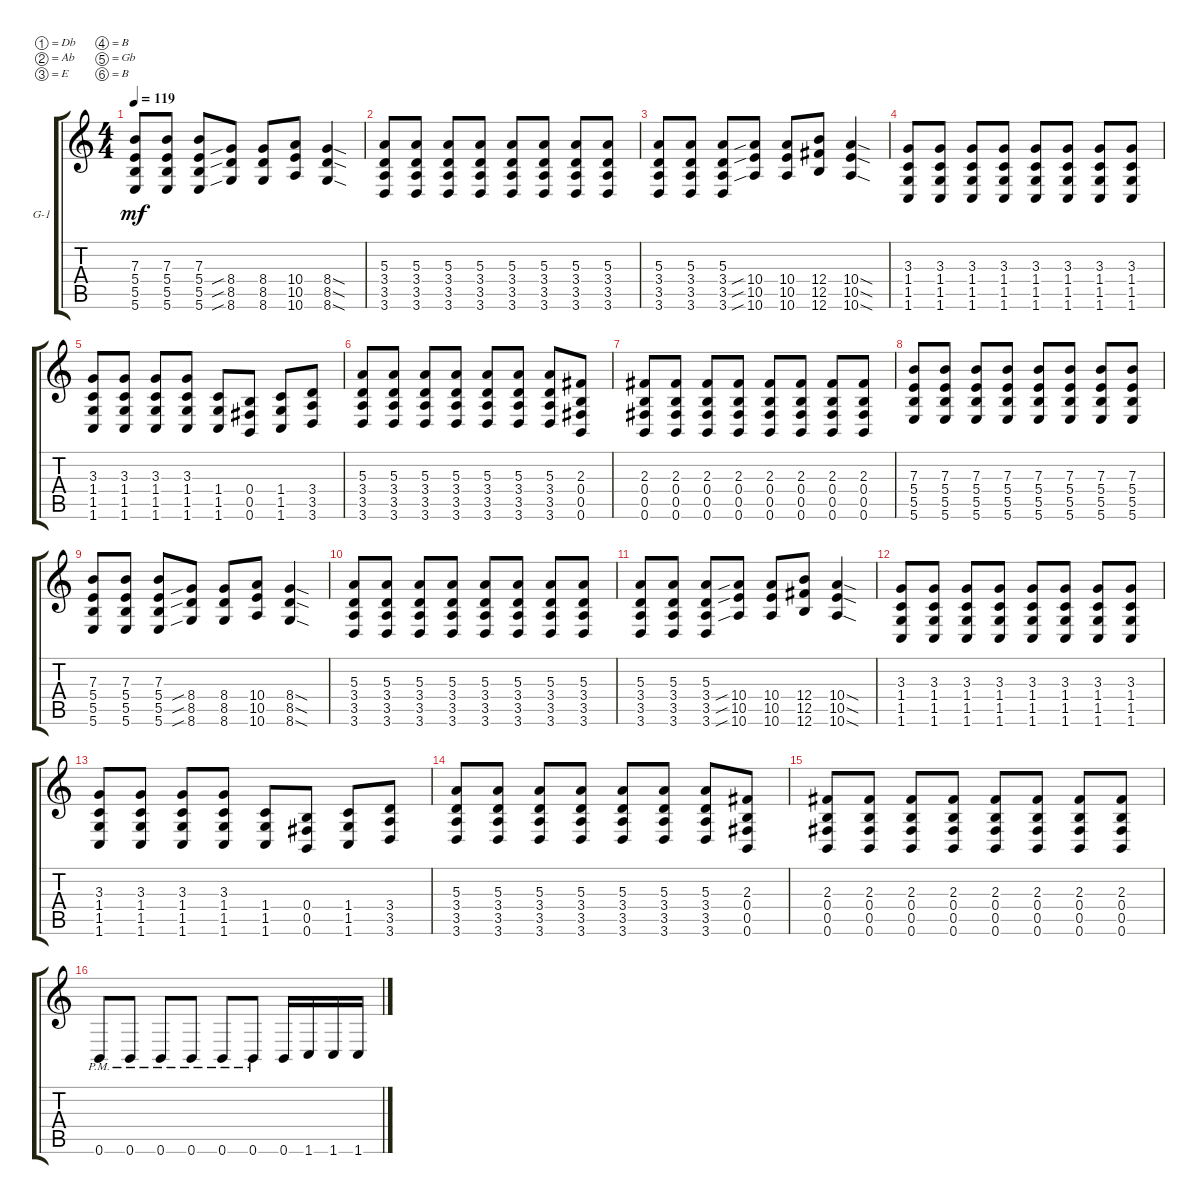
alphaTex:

\defaultSystemsLayout 4
\bracketExtendMode groupsimilarinstruments
\firstSystemTrackNameOrientation horizontal
\otherSystemsTrackNameOrientation horizontal
\track ("Guitar 1" "G-1") {instrument distortionguitar}
\staff {score tabs}
\tuning (Db4 Ab3 E3 B2 Gb2 B1)
\ts (4 4)
\tempo 119
\clef g2
\ks c
(5.6 5.5 5.4 7.3).8{dy mf} (5.6 5.5 5.4 7.3).8 (5.6 5.5 5.4 7.3).8 (8.6{sib} 8.5{sib} 8.4{sib}).8 (8.6 8.5 8.4).8 (10.6 10.5 10.4).8 (8.6{sod} 8.5{sod} 8.4{sod}).4 |
(3.6 3.5 3.4 5.3).8 (3.6 3.5 3.4 5.3).8 (3.6 3.5 3.4 5.3).8 (3.6 3.5 3.4 5.3).8 (3.6 3.5 3.4 5.3).8 (3.4 3.5 3.6 5.3).8 (3.6 3.5 3.4 5.3).8 (3.6 3.5 3.4 5.3).8 |
(3.6 3.5 3.4 5.3).8 (3.6 3.5 3.4 5.3).8 (3.6 3.5 3.4 5.3).8 (10.6{sib} 10.5{sib} 10.4{sib}).8 (10.6 10.5 10.4).8 (12.6 12.5 12.4).8 (10.6{sod} 10.5{sod} 10.4{sod}).4 |
(1.6 1.5 1.4 3.3).8 (1.6 1.5 1.4 3.3).8 (1.4 1.5 1.6 3.3).8 (1.6 1.5 1.4 3.3).8 (1.4 1.5 1.6 3.3).8 (1.6 1.5 1.4 3.3).8 (1.6 1.5 1.4 3.3).8 (1.6 1.5 1.4 3.3).8 |
(1.6 1.5 1.4 3.3).8 (1.6 1.5 1.4 3.3).8 (1.6 1.5 1.4 3.3).8 (1.6 1.5 1.4 3.3).8 (1.6 1.5 1.4).8 (0.6 0.5 0.4).8 (1.4 1.5 1.6).8 (3.6 3.5 3.4).8 |
(3.6 3.5 3.4 5.3).8 (3.4 3.5 3.6 5.3).8 (3.6 3.5 3.4 5.3).8 (3.4 3.5 3.6 5.3).8 (3.6 3.5 3.4 5.3).8 (3.6 3.5 3.4 5.3).8 (3.6 3.5 3.4 5.3).8 (0.6 0.5 0.4 2.3).8 |
(0.6 0.5 0.4 2.3).8 (0.6 0.5 0.4 2.3).8 (0.6 0.5 0.4 2.3).8 (0.6 0.5 0.4 2.3).8 (0.6 0.5 0.4 2.3).8 (0.6 0.5 0.4 2.3).8 (0.6 0.5 0.4 2.3).8 (0.6 0.5 0.4 2.3).8 |
(5.6 5.5 5.4 7.3).8 (5.6 5.5 5.4 7.3).8 (5.6 5.5 5.4 7.3).8 (5.6 5.5 5.4 7.3).8 (5.6 5.5 5.4 7.3).8 (5.4 5.5 5.6 7.3).8 (5.6 5.5 5.4 7.3).8 (5.6 5.5 5.4 7.3).8 |
(5.6 5.5 5.4 7.3).8 (5.6 5.5 5.4 7.3).8 (5.6 5.5 5.4 7.3).8 (8.6{sib} 8.5{sib} 8.4{sib}).8 (8.6 8.5 8.4).8 (10.6 10.5 10.4).8 (8.6{sod} 8.5{sod} 8.4{sod}).4 |
(3.6 3.5 3.4 5.3).8 (3.6 3.5 3.4 5.3).8 (3.6 3.5 3.4 5.3).8 (3.6 3.5 3.4 5.3).8 (3.6 3.5 3.4 5.3).8 (3.4 3.5 3.6 5.3).8 (3.6 3.5 3.4 5.3).8 (3.6 3.5 3.4 5.3).8 |
(3.6 3.5 3.4 5.3).8 (3.6 3.5 3.4 5.3).8 (3.6 3.5 3.4 5.3).8 (10.6{sib} 10.5{sib} 10.4{sib}).8 (10.6 10.5 10.4).8 (12.6 12.5 12.4).8 (10.6{sod} 10.5{sod} 10.4{sod}).4 |
(1.6 1.5 1.4 3.3).8 (1.6 1.5 1.4 3.3).8 (1.4 1.5 1.6 3.3).8 (1.6 1.5 1.4 3.3).8 (1.4 1.5 1.6 3.3).8 (1.6 1.5 1.4 3.3).8 (1.6 1.5 1.4 3.3).8 (1.6 1.5 1.4 3.3).8 |
(1.6 1.5 1.4 3.3).8 (1.6 1.5 1.4 3.3).8 (1.6 1.5 1.4 3.3).8 (1.6 1.5 1.4 3.3).8 (1.6 1.5 1.4).8 (0.6 0.5 0.4).8 (1.4 1.5 1.6).8 (3.6 3.5 3.4).8 |
(3.6 3.5 3.4 5.3).8 (3.4 3.5 3.6 5.3).8 (3.6 3.5 3.4 5.3).8 (3.4 3.5 3.6 5.3).8 (3.6 3.5 3.4 5.3).8 (3.6 3.5 3.4 5.3).8 (3.6 3.5 3.4 5.3).8 (0.6 0.5 0.4 2.3).8 |
(0.6 0.5 0.4 2.3).8 (0.6 0.5 0.4 2.3).8 (0.6 0.5 0.4 2.3).8 (0.6 0.5 0.4 2.3).8 (0.6 0.5 0.4 2.3).8 (0.6 0.5 0.4 2.3).8 (0.6 0.5 0.4 2.3).8 (0.6 0.5 0.4 2.3).8 |
0.6{pm}.8 0.6{pm}.8 0.6{pm}.8 0.6{pm}.8 0.6{pm}.8 0.6{pm}.8 0.6.16 1.6.16 1.6.16 1.6.16
